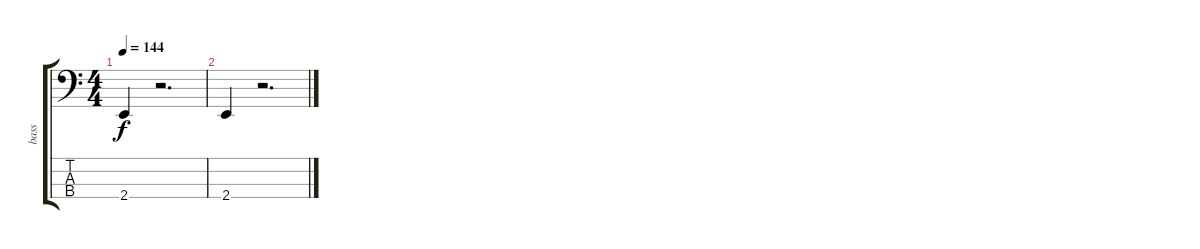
\track ("bass" "bass") {instrument electricbasspick}
\staff {score tabs}
\tuning (G2 D2 A1 D1) {hide}
\ts (4 4)
\tempo 144
\clef f4
\ks c
2.4.4{dy f} r.2{d} |
2.4.4 r.2{d}
